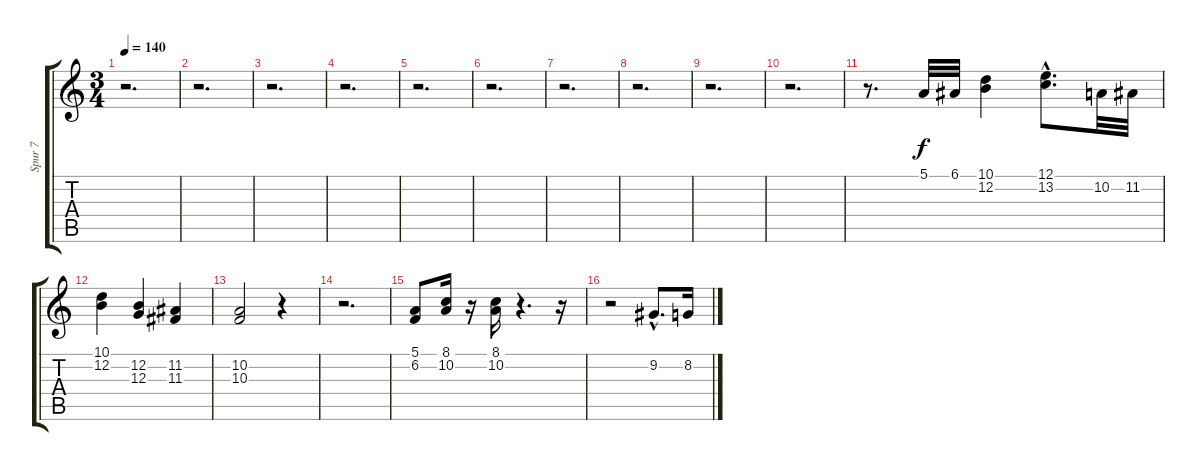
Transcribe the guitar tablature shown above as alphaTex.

\track ("Spur 7" "Spur 7") {instrument electricpiano1}
\staff {score tabs}
\tuning (E4 B3 G3 D3 A2 E2) {hide}
\ts (3 4)
\tempo 140
\clef g2
\ks c
r.2{d dy f} |
r.2{d} |
r.2{d} |
r.2{d} |
r.2{d} |
r.2{d} |
r.2{d} |
r.2{d} |
r.2{d} |
r.2{d} |
r.8{d} 5.1.32 6.1.32 (10.1 12.2).4 (12.1{hac} 13.2{hac}).8{d} 10.2.32 11.2.32 |
(10.1 12.2).4 (12.2 12.3).4 (11.2 11.3).4 |
(10.2 10.3).2 r.4 |
r.2{d} |
(5.1 6.2).8 (8.1 10.2).16 r.16 (8.1 10.2).16 r.4{d} r.16 |
r.2 9.2{hac}.8{d} 8.2.16
